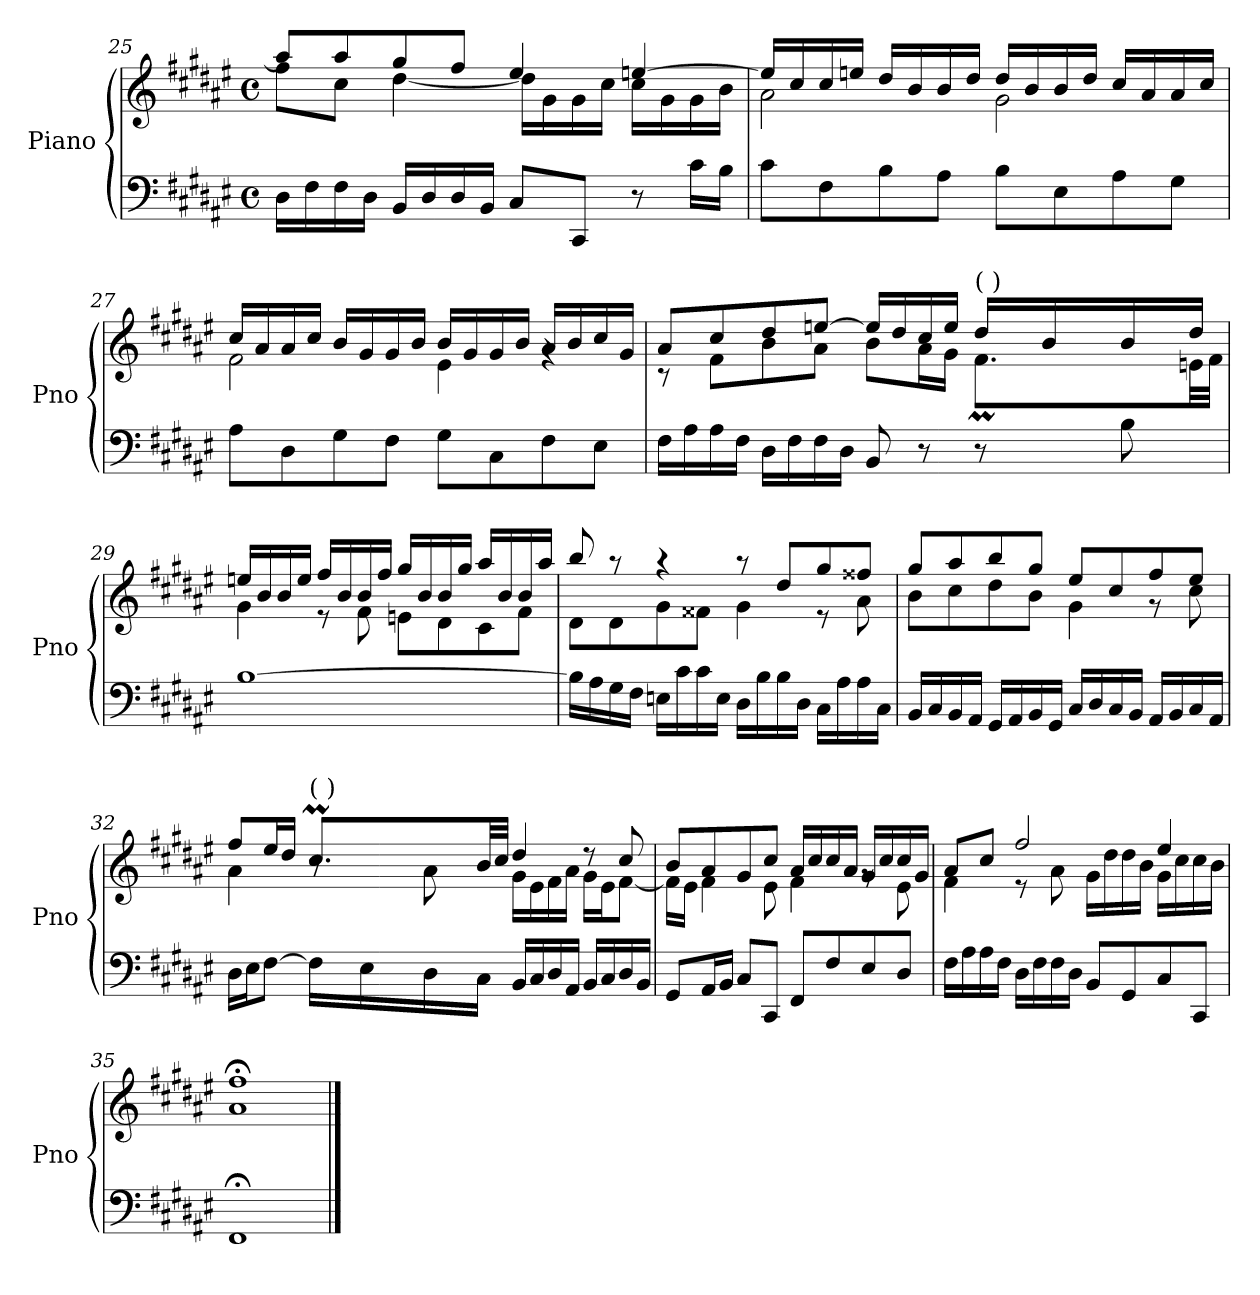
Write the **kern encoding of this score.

**kern	**kern
*part1	*part1
*staff2	*staff1
*I"Piano	*
*I'Pno	*
!!LO:LB:g=z
*clefF4	*clefG2
*k[f#c#g#d#a#e#]	*k[f#c#g#d#a#e#]
*M4/4	*M4/4
*met(c)	*met(c)
=25	=25
*	*^
16D#\LL	8aa#/L]	8ff#\L
16F#\	.	.
16F#\	8aa#/	8cc#\J
16D#\JJ	.	.
16BB/LL	8gg#/	[4dd#\
16D#/	.	.
16D#/	8ff#/J	.
16BB/JJ	.	.
8C#/L	4ee#/	16dd#\LL]
.	.	16g#\
8CC#/J	.	16g#\
.	.	16cc#\JJ
8r	[4een/	16cc#\LL
.	.	16g#\
16c#\LL	.	16g#\
16B\JJ	.	16b\JJ
=26	=26	=26
8c#\L	16ee/LL]	2a#\
.	16cc#/	.
8F#\	16cc#/	.
.	16een/JJ	.
8B\	16dd#/LL	.
.	16b/	.
8A#\J	16b/	.
.	16dd#/JJ	.
8B\L	16dd#/LL	2g#\
.	16b/	.
8E#\	16b/	.
.	16dd#/JJ	.
8A#\	16cc#/LL	.
.	16a#/	.
8G#\J	16a#/	.
.	16cc#/JJ	.
=27	=27	=27
8A#\L	16cc#/LL	2f#\
.	16a#/	.
8D#\	16a#/	.
.	16cc#/JJ	.
8G#\	16b/LL	.
.	16g#/	.
8F#\J	16g#/	.
.	16b/JJ	.
8G#\L	16b/LL	4e#\
.	16g#/	.
8C#\	16g#/	.
.	16b/JJ	.
8F#\	16a#/LL	4rg
.	16b/	.
8E#\J	16cc#/	.
.	16g#/JJ	.
!!LO:PB:g=z
=28	=28	=28
*^	*	*^
2.ryy	16F#\LL	8a#/L	8r	2.ryy
.	16A#\	.	.	.
.	16A#\	8cc#/	8f#\L	.
.	16F#\JJ	.	.	.
.	16D#\LL	8dd#/	8b\	.
.	16F#\	.	.	.
.	16F#\	[8een/J	8a#\J	.
.	16D#\JJ	.	.	.
.	8BB/	16ee/LL]	8b\L	.
.	.	16dd#/	.	.
.	8r	16cc#/	16a#\L	.
.	.	16ee/JJ	16g#\JJ	.
*	*	*	*	*Xtuplet
!	!	!LO:TX:a:t=(   )	!	!
8.ryy	8r	16dd#/LL	8.f#M\L	128%3g#yy
.	.	.	.	128%3f#yy
.	.	.	.	128%3g#yy
.	.	16b/	.	.
.	.	.	.	128%3f#yy
.	.	.	.	128%3g#yy
.	.	.	.	128%3f#yy
.	8B\	16b/	.	.
.	.	.	.	128%3g#yy
.	.	.	.	128%3f#yy
16ryy	.	16dd#/JJ	32en\LL	16ryy
.	.	.	32f#\JJJ	.
*v	*v	*	*	*
*	*	*v	*v
=29	=29	=29
[1B	16een/LL	4g#\
.	16b/	.
.	16b/	.
.	16ee/JJ	.
.	16ff#/LL	8r
.	16b/	.
.	16b/	8f#\
.	16ff#/JJ	.
.	16gg#/LL	8en\L
.	16b/	.
.	16b/	8d#\
.	16gg#/JJ	.
.	16aa#/LL	8c#\
.	16b/	.
.	16b/	8f#\J
.	16aa#/JJ	.
!!LO:LB:g=z	!!
=30	=30	=30
16B\LL]	8bb/	8d#\L
16A#\	.	.
16G#\	8r	8d#\
16F#\JJ	.	.
16En\LL	4r	8g#\
16c#\	.	.
16c#\	.	8f##X\J
16E\JJ	.	.
16D#\LL	8r	4g#\
16B\	.	.
16B\	8dd#/L	.
16D#\JJ	.	.
16C#\LL	8gg#/	8r
16A#\	.	.
16A#\	8ff##X/J	8a#\
16C#\JJ	.	.
!!LO:LB:g=z	!!
=31	=31	=31
16BB/LL	8gg#/L	8b\L
16C#/	.	.
16BB/	8aa#/	8cc#\
16AA#/JJ	.	.
16GG#/LL	8bb/	8dd#\
16AA#/	.	.
16BB/	8gg#/J	8b\J
16GG#/JJ	.	.
16C#/LL	8ee#/L	4g#\
16D#/	.	.
16C#/	8cc#/	.
16BB/JJ	.	.
16AA#/LL	8ff#/	8r
16BB/	.	.
16C#/	8ee#/J	8cc#\
16AA#/JJ	.	.
=32	=32	=32
*^	*	*^
4ryy	16D#\LL	8ff#/L	4a#\	4ryy
.	16E#\J	.	.	.
.	[8F#\J	16ee#/L	.	.
.	.	16dd#/JJ	.	.
!	!	!LO:TX:a:t=(   )	!	!
8.ryy	16F#\LL]	8.cc#M/L	8r	128%3dd#yy
.	.	.	.	128%3cc#yy
.	.	.	.	128%3dd#yy
.	16E#\	.	.	.
.	.	.	.	128%3cc#yy
.	.	.	.	128%3dd#yy
.	.	.	.	128%3cc#yy
.	16D#\	.	8a#\	.
.	.	.	.	128%3dd#yy
.	.	.	.	128%3cc#yy
2ryy	16C#\JJ	32b/LL	.	2ryy
.	.	32cc#/JJJ	.	.
.	16BB/LL	4dd#/	16g#\LL	.
.	16C#/	.	16e#\	.
.	16D#/	.	16f#\	.
.	16AA#/JJ	.	16a#\JJ	.
.	16BB/LL	8r	16g#\LL	.
.	16C#/	.	16e#\J	.
.	16D#/	8cc#/	[8f#\J	.
16ryy	16BB/JJ	.	.	16ryy
*v	*v	*	*	*
*	*	*v	*v
!!LO:LB:g=z
=33	=33	=33
8GG#/L	8b/L	16f#\LL]
.	.	16e#\JJ
16AA#/L	8a#/	4f#\
16BB/JJ	.	.
8C#/L	8g#/	.
8CC#/J	8cc#/J	8e#\
8FF#/L	16a#/LL	4f#\
.	16cc#/	.
8F#/	16cc#/	.
.	16a#/JJ	.
8E#/	16g#/LL	8rg
.	16cc#/	.
8D#/J	16cc#/	8e#\
.	16g#/JJ	.
=34	=34	=34
16F#\LL	8a#/L	4f#\
16A#\	.	.
16A#\	8cc#/J	.
16F#\JJ	.	.
16D#\LL	2ff#/	8r
16F#\	.	.
16F#\	.	8a#\
16D#\JJ	.	.
8BB/L	.	16g#\LL
.	.	16dd#\
8GG#/	.	16dd#\
.	.	16b\JJ
8C#/	4ee#/	16g#\LL
.	.	16cc#\
8CC#/J	.	16cc#\
.	.	16b\JJ
*	*v	*v
=35	=35
1FF#;	1a#;< 1ff#;<
==	==
*-	*-
